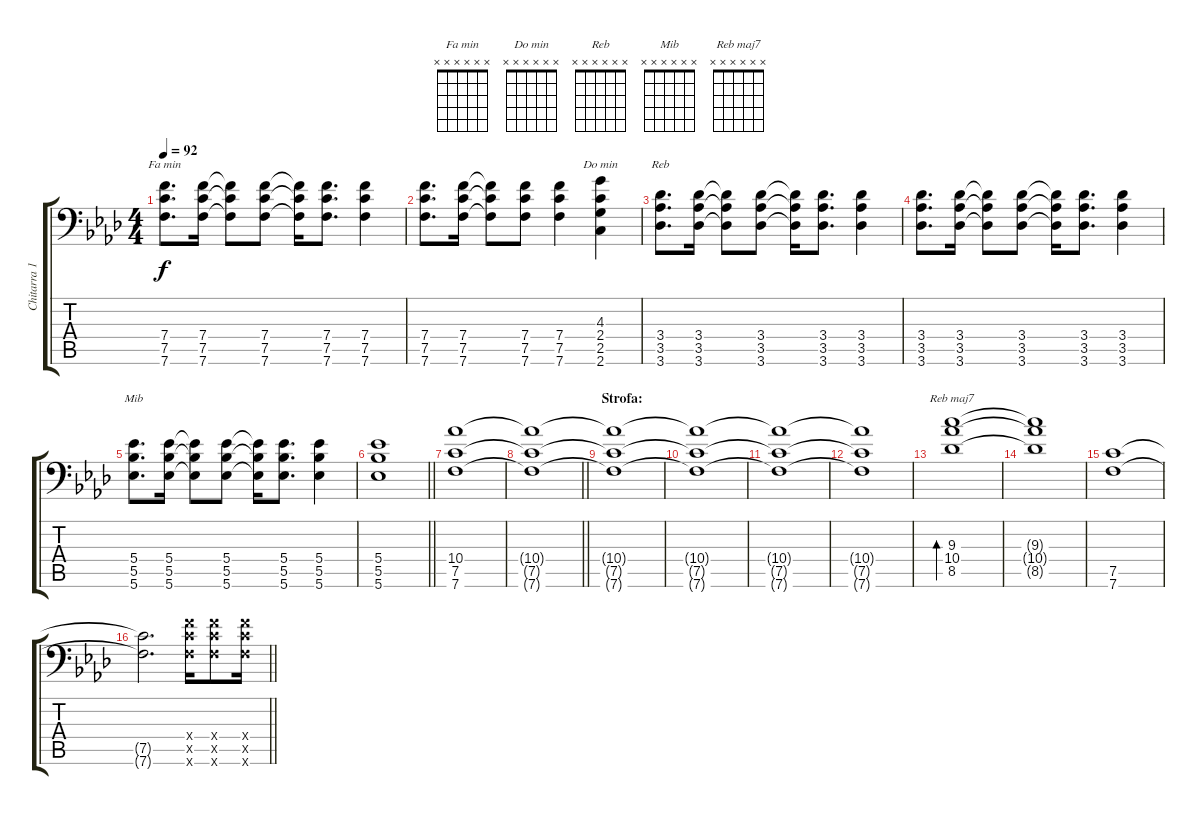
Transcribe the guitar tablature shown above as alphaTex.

\track ("Chitarra 1" "Chitarra 1") {instrument distortionguitar}
\staff {score tabs}
\tuning (C4 G3 Eb3 Bb2 F2 Bb1) {hide}
\chord ("Fa min" x x x x x x)
\chord ("Do min" x x x x x x)
\chord ("Reb" x x x x x x)
\chord ("Mib" x x x x x x)
\chord ("Reb maj7" x x x x x x)
\ts (4 4)
\tempo 92
\clef f4
\ks fminor
(7.4 7.5 7.6).8{d ch "Fa min" dy f} (7.4 7.5 7.6).16 (7.4{t} 7.5{t} 7.6{t}).8 (7.4 7.5 7.6).8 (7.4{t} 7.5{t} 7.6{t}).16 (7.4 7.5 7.6).8{d} (7.4 7.5 7.6).4 |
(7.4 7.5 7.6).8{d} (7.4 7.5 7.6).16 (7.4{t} 7.5{t} 7.6{t}).8 (7.4 7.5 7.6).8 (7.4 7.5 7.6).4 (4.3 2.4 2.5 2.6).4{ch "Do min"} |
(3.4 3.5 3.6).8{d ch "Reb"} (3.4 3.5 3.6).16 (3.4{t} 3.5{t} 3.6{t}).8 (3.4 3.5 3.6).8 (3.4{t} 3.5{t} 3.6{t}).16 (3.4 3.5 3.6).8{d} (3.4 3.5 3.6).4 |
(3.4 3.5 3.6).8{d} (3.4 3.5 3.6).16 (3.4{t} 3.5{t} 3.6{t}).8 (3.4 3.5 3.6).8 (3.4{t} 3.5{t} 3.6{t}).16 (3.4 3.5 3.6).8{d} (3.4 3.5 3.6).4 |
(5.4 5.5 5.6).8{d ch "Mib"} (5.4 5.5 5.6).16 (5.4{t} 5.5{t} 5.6{t}).8 (5.4 5.5 5.6).8 (5.4{t} 5.5{t} 5.6{t}).16 (5.4 5.5 5.6).8{d} (5.4 5.5 5.6).4 |
\barLineRight lightlight
(5.4 5.5 5.6).1 |
(10.4 7.5 7.6).1{volume 7} |
\barLineRight lightlight
(10.4{t} 7.5{t} 7.6{t}).1 |
\section ("" "Strofa:")
(10.4{t} 7.5{t} 7.6{t}).1 |
(10.4{t} 7.5{t} 7.6{t}).1 |
(10.4{t} 7.5{t} 7.6{t}).1 |
(10.4{t} 7.5{t} 7.6{t}).1 |
(9.3 10.4 8.5).1{bd 120 ch "Reb maj7"} |
(9.3{t} 10.4{t} 8.5{t}).1 |
(7.5 7.6).1 |
\barLineRight lightlight
(7.5{t} 7.6{t}).2{d} (7.4{x} 7.5{x} 7.6{x}).16{volume 13} (7.4{x} 7.5{x} 7.6{x}).8 (7.4{x} 7.5{x} 7.6{x}).16
